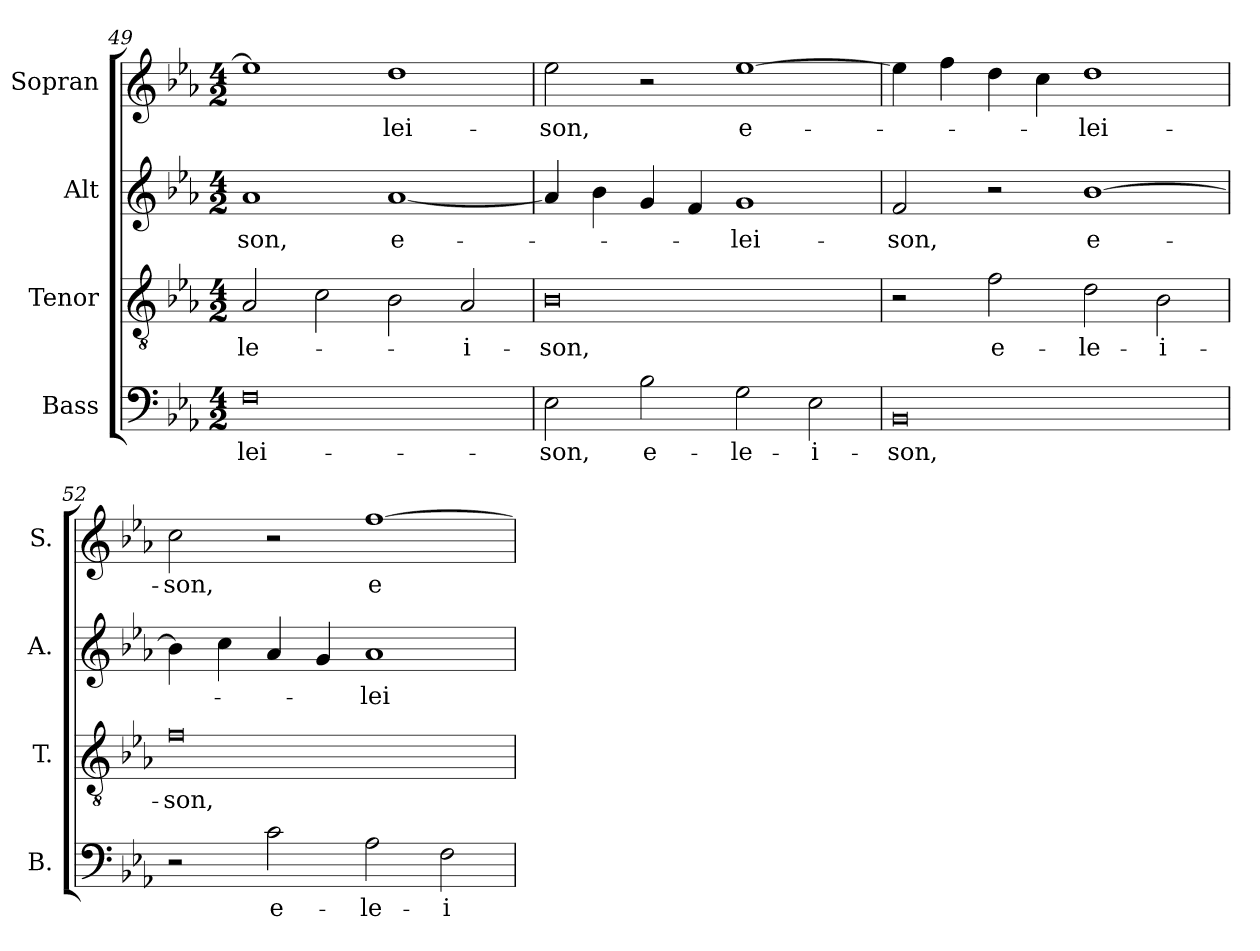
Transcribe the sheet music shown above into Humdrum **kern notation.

**kern	**text	**kern	**text	**kern	**text	**kern	**text
*part4	*part4	*part3	*part3	*part2	*part2	*part1	*part1
*staff4	*staff4	*staff3	*staff3	*staff2	*staff2	*staff1	*staff1
*I"Bass	*	*I"Tenor	*	*I"Alt	*	*I"Sopran	*
*I'B.	*	*I'T.	*	*I'A.	*	*I'S.	*
*clefF4	*	*clefGv2	*	*clefG2	*	*clefG2	*
*k[b-e-a-]	*	*k[b-e-a-]	*	*k[b-e-a-]	*	*k[b-e-a-]	*
*E-:	*	*E-:	*	*E-:	*	*E-:	*
*M4/2	*	*M4/2	*	*M4/2	*	*M4/2	*
=49	=49	=49	=49	=49	=49	=49	=49
!	!LO:LY:b	!	!LO:LY:b	!	!LO:LY:b	!	!
0F	-lei-	2A-/	-le-	1a-	-son,	1ee-]	.
.	.	2c\	.	.	.	.	.
!	!	!	!	!	!LO:LY:b	!	!LO:LY:b
.	.	2B-\	.	[1a-	e-	1dd	-lei-
!	!	!	!LO:LY:b	!	!	!	!
.	.	2A-/	-i-	.	.	.	.
=50	=50	=50	=50	=50	=50	=50	=50
!	!LO:LY:b	!	!LO:LY:b	!	!	!	!LO:LY:b
2E-\	-son,	0B-	-son,	4a-/]	.	2ee-\	-son,
.	.	.	.	4b-\	.	.	.
!	!LO:LY:b	!	!	!	!	!	!
2B-\	e-	.	.	4g/	.	2r	.
.	.	.	.	4f/	.	.	.
!	!LO:LY:b	!	!	!	!LO:LY:b	!	!LO:LY:b
2G\	-le-	.	.	1g	-lei-	[1ee-	e-
!	!LO:LY:b	!	!	!	!	!	!
2E-\	-i-	.	.	.	.	.	.
!!LO:LB:g=z
=51	=51	=51	=51	=51	=51	=51	=51
!	!LO:LY:b	!	!	!	!LO:LY:b	!	!
0BB-	-son,	2r	.	2f/	-son,	4ee-\]	.
.	.	.	.	.	.	4ff\	.
!	!	!	!LO:LY:b	!	!	!	!
.	.	2f\	e-	2r	.	4dd\	.
.	.	.	.	.	.	4cc\	.
!	!	!	!LO:LY:b	!	!LO:LY:b	!	!LO:LY:b
.	.	2d\	-le-	[1b-	e-	1dd	-lei-
!	!	!	!LO:LY:b	!	!	!	!
.	.	2B-\	-i-	.	.	.	.
=52	=52	=52	=52	=52	=52	=52	=52
!	!	!	!LO:LY:b	!	!	!	!LO:LY:b
2r	.	0f	-son,	4b-\]	.	2cc\	-son,
.	.	.	.	4cc\	.	.	.
!	!LO:LY:b	!	!	!	!	!	!
2c\	e-	.	.	4a-/	.	2r	.
.	.	.	.	4g/	.	.	.
!	!LO:LY:b	!	!	!	!LO:LY:b	!	!LO:LY:b
2A-\	-le-	.	.	1a-	-lei-	[1ff	e-
!	!LO:LY:b	!	!	!	!	!	!
2F\	-i-	.	.	.	.	.	.
=	=	=	=	=	=	=	=
*-	*-	*-	*-	*-	*-	*-	*-
